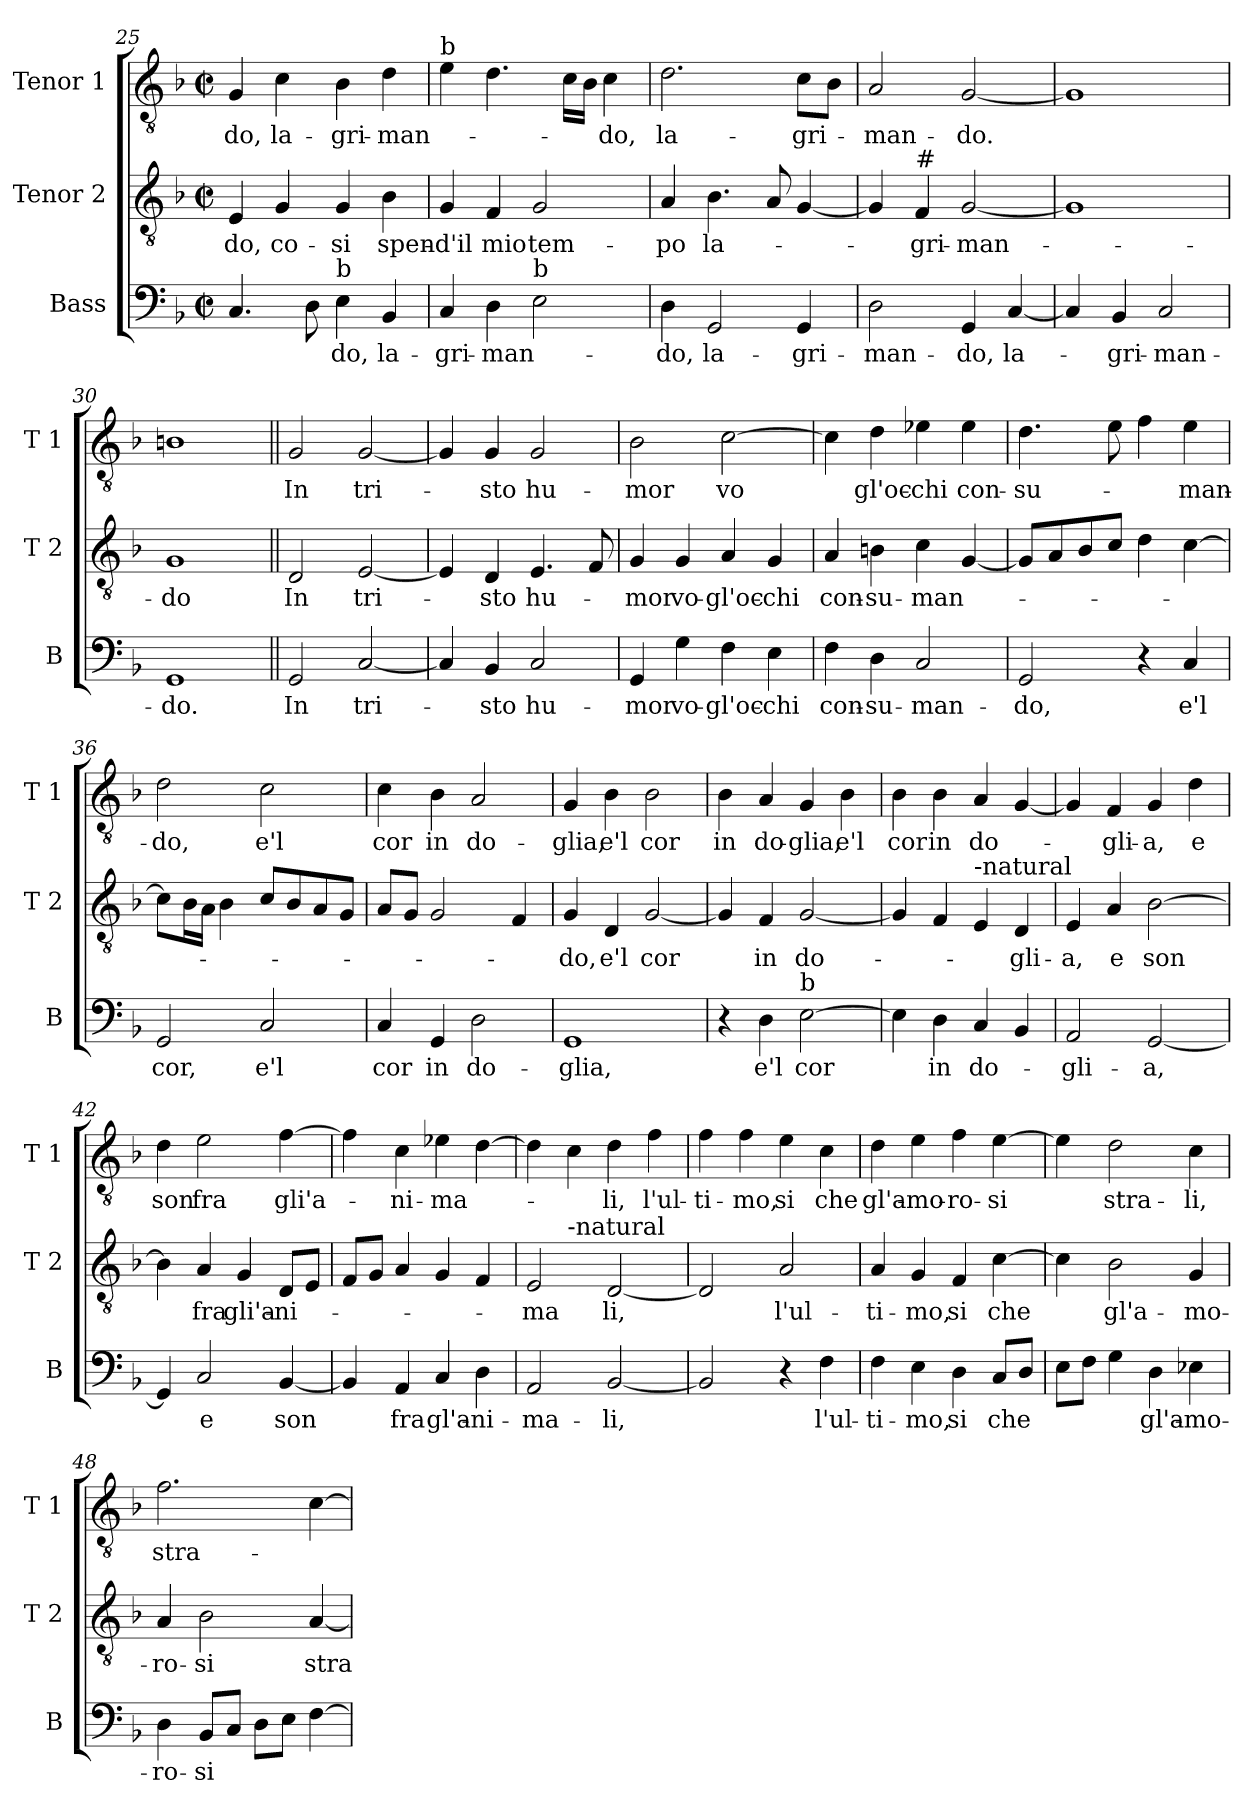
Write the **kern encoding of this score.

**kern	**text	**kern	**text	**kern	**text
*part3	*part3	*part2	*part2	*part1	*part1
*staff3	*staff3	*staff2	*staff2	*staff1	*staff1
*I"Bass	*	*I"Tenor 2	*	*I"Tenor 1	*
*I'B	*	*I'T 2	*	*I'T 1	*
*clefF4	*	*clefGv2	*	*clefGv2	*
*k[b-]	*	*k[b-]	*	*k[b-]	*
*F:	*	*F:	*	*F:	*
*M2/2	*	*M2/2	*	*M2/2	*
*met(c|)	*	*met(c|)	*	*met(c|)	*
=25	=25	=25	=25	=25	=25
!	!	!	!LO:LY:b	!	!LO:LY:b
4.C/	.	4E/	-do,	4G/	-do,
!	!	!	!LO:LY:b	!	!LO:LY:b
.	.	4G/	co-	4c\	la-
8D\	.	.	.	.	.
!LO:TX:a:t=b	!	!	!	!	!
!	!LO:LY:b	!	!LO:LY:b	!	!LO:LY:b
4E\	-do,	4G/	-si	4B-\	-gri-
!	!LO:LY:b	!	!LO:LY:b	!	!LO:LY:b
4BB-/	la-	4B-\	spen-	4d\	-man-
!!LO:LB:g=z
=26	=26	=26	=26	=26	=26
!	!	!	!	!LO:TX:a:t=b	!
!	!LO:LY:b	!	!LO:LY:b	!	!
4C/	-gri-	4G/	-d'il	4e\	.
!	!LO:LY:b	!	!LO:LY:b	!	!
4D\	-man-	4F/	mio	4.d\	.
!LO:TX:a:t=b	!	!	!	!	!
!	!	!	!LO:LY:b	!	!
2E\	.	2G/	tem-	.	.
.	.	.	.	16c\LL	.
.	.	.	.	16B-\JJ	.
!	!	!	!	!	!LO:LY:b
.	.	.	.	4c\	-do,
=27	=27	=27	=27	=27	=27
!	!LO:LY:b	!	!LO:LY:b	!	!LO:LY:b
4D\	-do,	4A/	-po	2.d\	la-
!	!LO:LY:b	!	!LO:LY:b	!	!
2GG/	la-	4.B-\	la-	.	.
.	.	8A/	.	.	.
!	!LO:LY:b	!	!	!	!LO:LY:b
4GG/	-gri-	[4G/	.	8c\L	-gri-
.	.	.	.	8B-\J	.
=28	=28	=28	=28	=28	=28
!	!LO:LY:b	!	!	!	!LO:LY:b
2D\	-man-	4G/]	.	2A/	-man-
!	!	!LO:TX:a:t=#	!	!	!
!	!	!	!LO:LY:b	!	!
.	.	4F/	-gri-	.	.
!	!LO:LY:b	!	!LO:LY:b	!	!LO:LY:b
4GG/	-do,	[2G/	-man-	[2G/	-do.
!	!LO:LY:b	!	!	!	!
[4C/	la-	.	.	.	.
=29	=29	=29	=29	=29	=29
4C/]	.	1G]	.	1G]	.
!	!LO:LY:b	!	!	!	!
4BB-/	-gri-	.	.	.	.
!	!LO:LY:b	!	!	!	!
2C/	-man-	.	.	.	.
=30	=30	=30	=30	=30	=30
!	!LO:LY:b	!	!LO:LY:b	!	!
1GG	-do.	1G	-do	1Bn	.
!!LO:LB:g=z
=31||	=31||	=31||	=31||	=31||	=31||
!	!LO:LY:b	!	!LO:LY:b	!	!LO:LY:b
2GG/	In	2D/	In	2G/	In
!	!LO:LY:b	!	!LO:LY:b	!	!LO:LY:b
[2C/	tri-	[2E/	tri-	[2G/	tri-
=32	=32	=32	=32	=32	=32
4C/]	.	4E/]	.	4G/]	.
!	!LO:LY:b	!	!LO:LY:b	!	!LO:LY:b
4BB-/	-sto	4D/	-sto	4G/	-sto
!	!LO:LY:b	!	!LO:LY:b	!	!LO:LY:b
2C/	hu-	4.E/	hu-	2G/	hu-
.	.	8F/	.	.	.
=33	=33	=33	=33	=33	=33
!	!LO:LY:b	!	!LO:LY:b	!	!LO:LY:b
4GG/	-mor	4G/	-mor	2B-\	-mor
!	!LO:LY:b	!	!LO:LY:b	!	!
4G\	vo-	4G/	vo-	.	.
!	!LO:LY:b	!	!LO:LY:b	!	!LO:LY:b
4F\	-gl'oc-	4A/	-gl'oc-	[2c\	vo
!	!LO:LY:b	!	!LO:LY:b	!	!
4E\	-chi	4G/	-chi	.	.
=34	=34	=34	=34	=34	=34
!	!LO:LY:b	!	!LO:LY:b	!	!
4F\	con-	4A/	con-	4c\]	.
!	!LO:LY:b	!	!LO:LY:b	!	!LO:LY:b
4D\	-su-	4Bn\	-su-	4d\	gl'oc-
!	!LO:LY:b	!	!LO:LY:b	!	!LO:LY:b
2C/	-man-	4c\	-man-	4e-X\	-chi
!	!	!	!	!	!LO:LY:b
.	.	[4G/	.	4e-\	con-
=35	=35	=35	=35	=35	=35
!	!LO:LY:b	!	!	!	!LO:LY:b
2GG/	-do,	8G/L]	.	4.d\	-su-
.	.	8A/	.	.	.
.	.	8B-/	.	.	.
.	.	8c/J	.	8e\	.
4r	.	4d\	.	4f\	.
!	!LO:LY:b	!	!	!	!LO:LY:b
4C/	e'l	[4c\	.	4e\	-man-
!!LO:PB:g=z
=36	=36	=36	=36	=36	=36
!	!LO:LY:b	!	!	!	!LO:LY:b
2GG/	cor,	8c\L]	.	2d\	-do,
.	.	16B-\L	.	.	.
.	.	16A\JJ	.	.	.
.	.	4B-\	.	.	.
!	!LO:LY:b	!	!	!	!LO:LY:b
2C/	e'l	8c/L	.	2c\	e'l
.	.	8B-/	.	.	.
.	.	8A/	.	.	.
.	.	8G/J	.	.	.
=37	=37	=37	=37	=37	=37
!	!LO:LY:b	!	!	!	!LO:LY:b
4C/	cor	8A/L	.	4c\	cor
.	.	8G/J	.	.	.
!	!LO:LY:b	!	!	!	!LO:LY:b
4GG/	in	2G/	.	4B-\	in
!	!LO:LY:b	!	!	!	!LO:LY:b
2D\	do-	.	.	2A/	do-
.	.	4F/	.	.	.
=38	=38	=38	=38	=38	=38
!	!LO:LY:b	!	!LO:LY:b	!	!LO:LY:b
1GG	-glia,	4G/	-do,	4G/	-glia,
!	!	!	!LO:LY:b	!	!LO:LY:b
.	.	4D/	e'l	4B-\	e'l
!	!	!	!LO:LY:b	!	!LO:LY:b
.	.	[2G/	cor	2B-\	cor
=39	=39	=39	=39	=39	=39
!	!	!	!	!	!LO:LY:b
4r	.	4G/]	.	4B-\	in
!	!LO:LY:b	!	!LO:LY:b	!	!LO:LY:b
4D\	e'l	4F/	in	4A/	do-
!LO:TX:a:t=b	!	!	!	!	!
!	!LO:LY:b	!	!LO:LY:b	!	!LO:LY:b
[2E\	cor	[2G/	do-	4G/	-glia,
!	!	!	!	!	!LO:LY:b
.	.	.	.	4B-\	e'l
=40	=40	=40	=40	=40	=40
!	!	!	!	!	!LO:LY:b
4E\]	.	4G/]	.	4B-\	cor
!	!LO:LY:b	!	!	!	!LO:LY:b
4D\	in	4F/	.	4B-\	in
!	!	!LO:TX:a:t=-natural	!	!	!
!	!LO:LY:b	!	!	!	!LO:LY:b
4C/	do-	4E/	.	4A/	do-
!	!	!	!LO:LY:b	!	!
4BB-/	.	4D/	-gli-	[4G/	.
!!LO:LB:g=z
=41	=41	=41	=41	=41	=41
!	!LO:LY:b	!	!LO:LY:b	!	!
2AA/	-gli-	4E/	-a,	4G/]	.
!	!	!	!LO:LY:b	!	!LO:LY:b
.	.	4A/	e	4F/	-gli-
!	!LO:LY:b	!	!LO:LY:b	!	!LO:LY:b
[2GG/	-a,	[2B-\	son	4G/	-a,
!	!	!	!	!	!LO:LY:b
.	.	.	.	4d\	e
=42	=42	=42	=42	=42	=42
!	!	!	!	!	!LO:LY:b
4GG/]	.	4B-\]	.	4d\	son
!	!LO:LY:b	!	!LO:LY:b	!	!LO:LY:b
2C/	e	4A/	fra	2e\	fra
!	!	!	!LO:LY:b	!	!
.	.	4G/	gli'a-	.	.
!	!LO:LY:b	!	!LO:LY:b	!	!LO:LY:b
[4BB-/	son	8D/L	-ni-	[4f\	gli'a-
.	.	8E/J	.	.	.
=43	=43	=43	=43	=43	=43
4BB-/]	.	8F/L	.	4f\]	.
.	.	8G/J	.	.	.
!	!LO:LY:b	!	!	!	!LO:LY:b
4AA/	fra	4A/	.	4c\	-ni-
!	!LO:LY:b	!	!	!	!LO:LY:b
4C/	gl'a-	4G/	.	4e-X\	-ma-
!	!LO:LY:b	!	!	!	!
4D\	-ni-	4F/	.	[4d\	.
=44	=44	=44	=44	=44	=44
!	!LO:LY:b	!	!LO:LY:b	!	!
*	*	*^	*	*	*
2AA/	-ma-	2E/	4ryy	-ma	4d\]	.
!	!	!	!LO:TX:a:t=-natural	!	!	!
.	.	.	2.ryy	.	4c\	.
!	!LO:LY:b	!	!	!LO:LY:b	!	!LO:LY:b
[2BB-/	-li,	[2D/	.	li,	4d\	-li,
!	!	!	!	!	!	!LO:LY:b
.	.	.	.	.	4f\	l'ul-
=45	=45	=45	=45	=45	=45	=45
!	!	!	!	!	!	!LO:LY:b
*	*	*v	*v	*	*	*
2BB-/]	.	2D/]	.	4f\	-ti-
!	!	!	!	!	!LO:LY:b
.	.	.	.	4f\	-mo,
!	!	!	!LO:LY:b	!	!LO:LY:b
4r	.	2A/	l'ul-	4e\	si
!	!LO:LY:b	!	!	!	!LO:LY:b
4F\	l'ul-	.	.	4c\	che
!!LO:LB:g=z
=46	=46	=46	=46	=46	=46
!	!LO:LY:b	!	!LO:LY:b	!	!LO:LY:b
4F\	-ti-	4A/	-ti-	4d\	gl'a-
!	!LO:LY:b	!	!LO:LY:b	!	!LO:LY:b
4E\	-mo,	4G/	-mo,	4e\	-mo-
!	!LO:LY:b	!	!LO:LY:b	!	!LO:LY:b
4D\	si	4F/	si	4f\	-ro-
!	!LO:LY:b	!	!LO:LY:b	!	!LO:LY:b
8C/L	che	[4c\	che	[4e\	-si
8D/J	.	.	.	.	.
=47	=47	=47	=47	=47	=47
8E\L	.	4c\]	.	4e\]	.
8F\J	.	.	.	.	.
!	!	!	!LO:LY:b	!	!LO:LY:b
4G\	.	2B-\	gl'a-	2d\	stra-
!	!LO:LY:b	!	!	!	!
4D\	gl'a-	.	.	.	.
!	!LO:LY:b	!	!LO:LY:b	!	!LO:LY:b
4E-X\	-mo-	4G/	-mo-	4c\	-li,
=48	=48	=48	=48	=48	=48
!	!LO:LY:b	!	!LO:LY:b	!	!LO:LY:b
4D\	-ro-	4A/	-ro-	2.f\	stra-
!	!LO:LY:b	!	!LO:LY:b	!	!
8BB-/L	-si	2B-\	-si	.	.
8C/J	.	.	.	.	.
8D\L	.	.	.	.	.
8E\J	.	.	.	.	.
!	!	!	!LO:LY:b	!	!
[4F\	.	[4A/	stra-	[4c\	.
=	=	=	=	=	=
*-	*-	*-	*-	*-	*-
